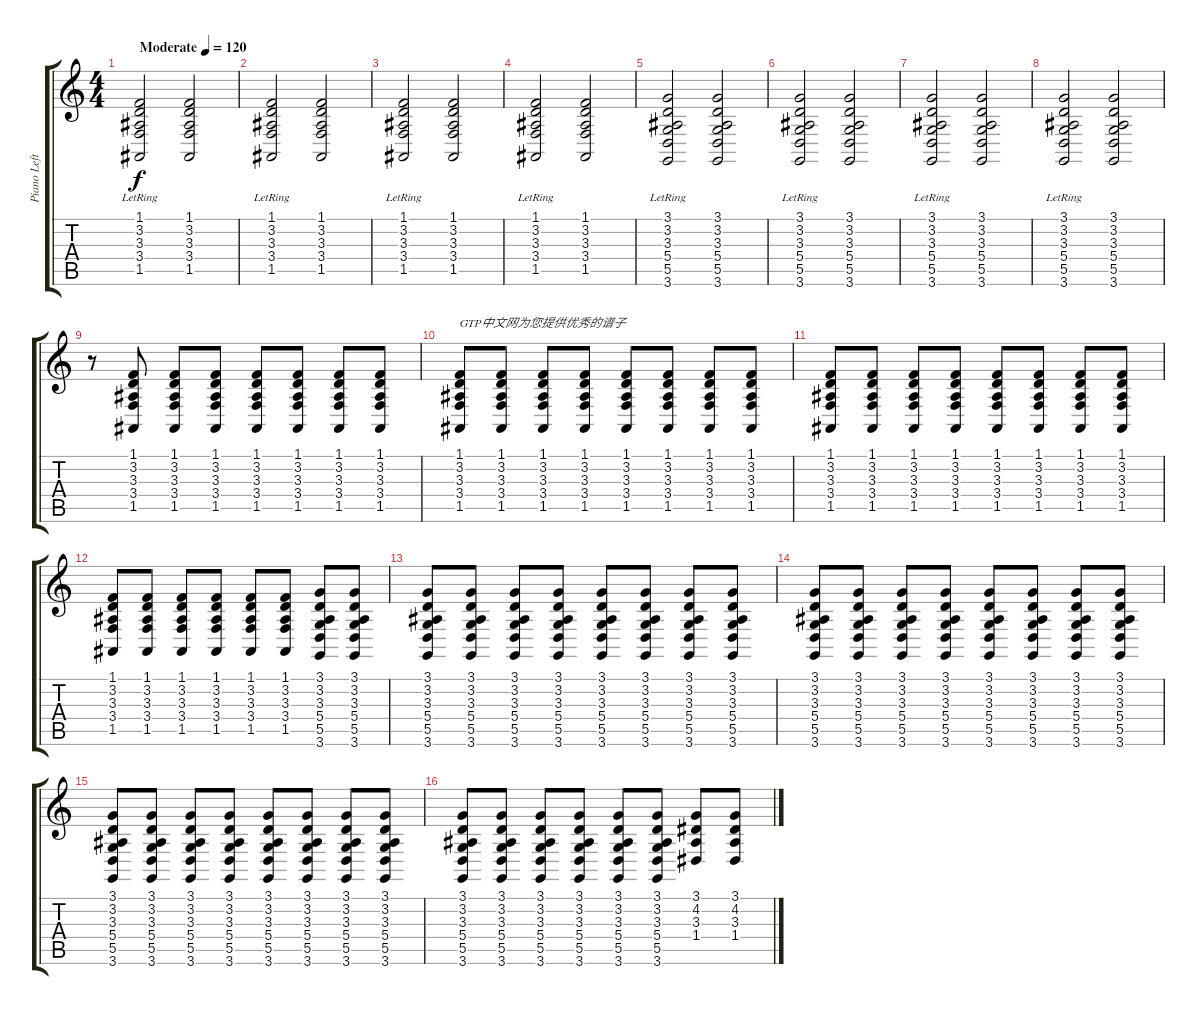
\track ("Piano Left" "Piano Left") {instrument acousticgrandpiano}
\staff {score tabs}
\tuning (E4 B3 G3 D3 A2 E2) {hide}
\ts (4 4)
\tempo (120 "Moderate")
\clef g2
\ks c
(1.1{lr} 3.2 3.3 3.4 1.5).2{dy f instrument acousticgrandpiano} (1.1 3.2 3.3 3.4 1.5).2 |
(1.1 3.2 3.3{lr} 3.4 1.5).2 (1.1 3.2 3.3 3.4 1.5).2 |
(1.1{lr} 3.2 3.3 3.4 1.5).2 (1.1 3.2 3.3 3.4 1.5).2 |
(1.1 3.2 3.3{lr} 3.4 1.5).2 (1.1 3.2 3.3 3.4 1.5).2 |
(3.1 3.2 3.3 5.4 5.5 3.6{lr}).2 (3.1 3.2 3.3 5.4 5.5 3.6).2 |
(3.1 3.2 3.3 5.4 5.5 3.6{lr}).2 (3.1 3.2 3.3 5.4 5.5 3.6).2 |
(3.1 3.2 3.3 5.4 5.5 3.6{lr}).2 (3.1 3.2 3.3 5.4 5.5 3.6).2 |
(3.1 3.2 3.3 5.4 5.5 3.6{lr}).2 (3.1 3.2 3.3 5.4 5.5 3.6).2 |
r.8 (1.1 3.2 3.3 3.4 1.5).8 (1.1 3.2 3.3 3.4 1.5).8 (1.1 3.2 3.3 3.4 1.5).8 (1.1 3.2 3.3 3.4 1.5).8 (1.1 3.2 3.3 3.4 1.5).8 (1.1 3.2 3.3 3.4 1.5).8 (1.1 3.2 3.3 3.4 1.5).8 |
(1.1 3.2 3.3 3.4 1.5).8{txt "GTP中文网为您提供优秀的谱子"} (1.1 3.2 3.3 3.4 1.5).8 (1.1 3.2 3.3 3.4 1.5).8 (1.1 3.2 3.3 3.4 1.5).8 (1.1 3.2 3.3 3.4 1.5).8 (1.1 3.2 3.3 3.4 1.5).8 (1.1 3.2 3.3 3.4 1.5).8 (1.1 3.2 3.3 3.4 1.5).8 |
(1.1 3.2 3.3 3.4 1.5).8 (1.1 3.2 3.3 3.4 1.5).8 (1.1 3.2 3.3 3.4 1.5).8 (1.1 3.2 3.3 3.4 1.5).8 (1.1 3.2 3.3 3.4 1.5).8 (1.1 3.2 3.3 3.4 1.5).8 (1.1 3.2 3.3 3.4 1.5).8 (1.1 3.2 3.3 3.4 1.5).8 |
(1.1 3.2 3.3 3.4 1.5).8 (1.1 3.2 3.3 3.4 1.5).8 (1.1 3.2 3.3 3.4 1.5).8 (1.1 3.2 3.3 3.4 1.5).8 (1.1 3.2 3.3 3.4 1.5).8 (1.1 3.2 3.3 3.4 1.5).8 (3.1 3.2 3.3 5.4 5.5 3.6).8 (3.1 3.2 3.3 5.4 5.5 3.6).8 |
(3.1 3.2 3.3 5.4 5.5 3.6).8 (3.1 3.2 3.3 5.4 5.5 3.6).8 (3.1 3.2 3.3 5.4 5.5 3.6).8 (3.1 3.2 3.3 5.4 5.5 3.6).8 (3.1 3.2 3.3 5.4 5.5 3.6).8 (3.1 3.2 3.3 5.4 5.5 3.6).8 (3.1 3.2 3.3 5.4 5.5 3.6).8 (3.1 3.2 3.3 5.4 5.5 3.6).8 |
(3.1 3.2 3.3 5.4 5.5 3.6).8 (3.1 3.2 3.3 5.4 5.5 3.6).8 (3.1 3.2 3.3 5.4 5.5 3.6).8 (3.1 3.2 3.3 5.4 5.5 3.6).8 (3.1 3.2 3.3 5.4 5.5 3.6).8 (3.1 3.2 3.3 5.4 5.5 3.6).8 (3.1 3.2 3.3 5.4 5.5 3.6).8 (3.1 3.2 3.3 5.4 5.5 3.6).8 |
(3.1 3.2 3.3 5.4 5.5 3.6).8 (3.1 3.2 3.3 5.4 5.5 3.6).8 (3.1 3.2 3.3 5.4 5.5 3.6).8 (3.1 3.2 3.3 5.4 5.5 3.6).8 (3.1 3.2 3.3 5.4 5.5 3.6).8 (3.1 3.2 3.3 5.4 5.5 3.6).8 (3.1 3.2 3.3 5.4 5.5 3.6).8 (3.1 3.2 3.3 5.4 5.5 3.6).8 |
(3.1 3.2 3.3 5.4 5.5 3.6).8 (3.1 3.2 3.3 5.4 5.5 3.6).8 (3.1 3.2 3.3 5.4 5.5 3.6).8 (3.1 3.2 3.3 5.4 5.5 3.6).8 (3.1 3.2 3.3 5.4 5.5 3.6).8 (3.1 3.2 3.3 5.4 5.5 3.6).8 (3.1 4.2 3.3 1.4).8 (3.1 4.2 3.3 1.4).8
